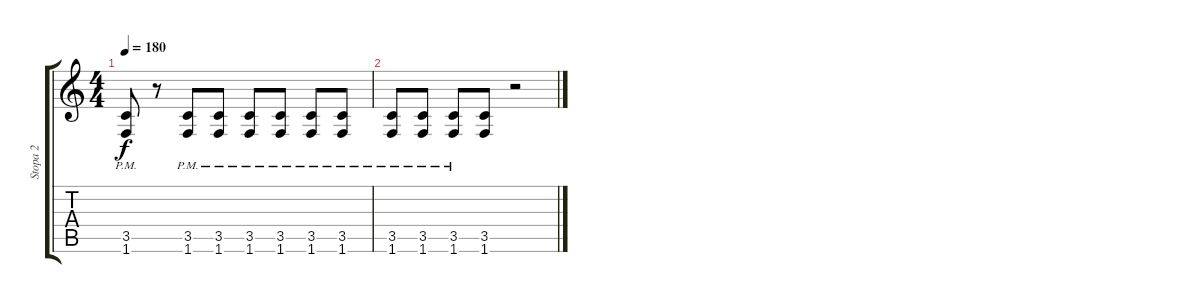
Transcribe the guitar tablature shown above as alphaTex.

\track ("Stopa 2" "Stopa 2") {instrument overdrivenguitar}
\staff {score tabs}
\tuning (E4 B3 G3 D3 A2 E2) {hide}
\ts (4 4)
\tempo 180
\clef g2
\ks c
(3.5{pm} 1.6{pm}).8{dy f} r.8 (3.5{pm} 1.6{pm}).8 (3.5{pm} 1.6{pm}).8 (3.5{pm} 1.6{pm}).8 (3.5{pm} 1.6{pm}).8 (3.5{pm} 1.6{pm}).8 (3.5{pm} 1.6{pm}).8 |
(3.5{pm} 1.6{pm}).8 (3.5{pm} 1.6{pm}).8 (3.5{pm} 1.6{pm}).8 (3.5 1.6).8 r.2
